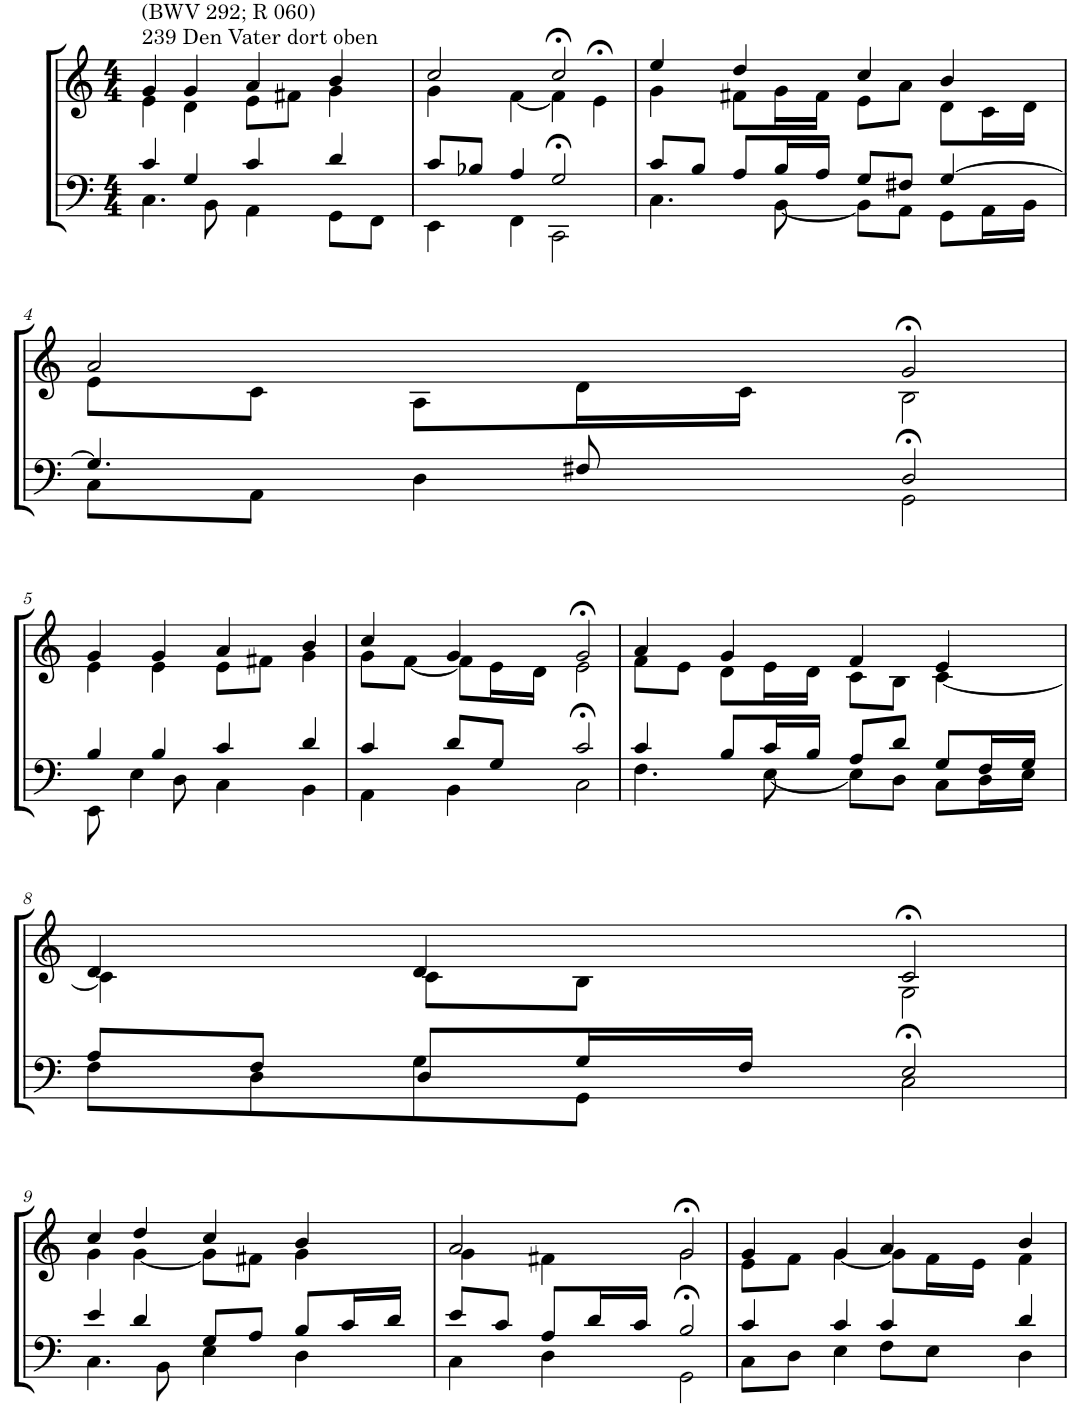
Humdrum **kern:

**kern	**kern
*part2	*part1
*staff2	*staff1
*I"Tenor/Baß	*I"Sopran/Alt
*clefF4	*clefG2
*k[]	*k[]
*M4/4	*M4/4
=1	=1
*^	*^
!	!	!LO:TX:a:t=239 Den Vater dort oben	!
!	!	!LO:TX:a:t=(BWV 292; R 060)	!
4c/	4.C\	4g/	4e\
4G/	.	4g/	4d\
.	8BB\	.	.
4c/	4AA\	4a/	8e\L
.	.	.	8f#X\J
4d/	8GG\L	4b/	4g\
.	8FF\J	.	.
=2	=2	=2	=2
8c/L	4EE\	2cc/	4g\
8B-X/J	.	.	.
4A/	4FF\	.	[4f\
2G/	2CC>\	2cc>/	4f\]
.	.	.	4e>\
=3	=3	=3	=3
8c/L	4.C\	4ee/	4g\
8B/J	.	.	.
8A/L	.	4dd/	8f#X\L
16B/L	[8BB\	.	16g\L
16A/JJ	.	.	16f#\JJ
8G/L	8BB\L]	4cc/	8e\L
8F#X/J	8AA\J	.	8a\J
[4G/	8GG\L	4b/	8d\L
.	16AA\L	.	16c\L
.	16BB\JJ	.	16d\JJ
!!LO:LB:g=z	!!
=4	=4	=4	=4
4.G/]	8C\L	2a/	8e\L
.	8AA\J	.	8c\J
.	4D\	.	8A\L
8F#X/	.	.	16d\L
.	.	.	16c\JJ
2D/	2GG>\	2g>/	2B\
!!LO:LB:g=z	!!
=5	=5	=5	=5
4B/	8EE\	4g/	4e\
.	4E\	.	.
4B/	.	4g/	4e\
.	8D\	.	.
4c/	4C\	4a/	8e\L
.	.	.	8f#X\J
4d/	4BB\	4b/	4g\
=6	=6	=6	=6
4c/	4AA\	4cc/	8g\L
.	.	.	[8f\J
8d/L	4BB\	4g/	8f\L]
8G/J	.	.	16e\L
.	.	.	16d\JJ
2c/	2C>\	2g>/	2e\
=7	=7	=7	=7
4c/	4.F\	4a/	8f\L
.	.	.	8e\J
8B/L	.	4g/	8d\L
16c/L	[8E\	.	16e\L
16B/JJ	.	.	16d\JJ
8A/L	8E\L]	4f/	8c\L
8d/J	8D\J	.	8B\J
8G/L	8C\L	4e/	[4c\
16F/L	16D\L	.	.
16G/JJ	16E\JJ	.	.
!!LO:LB:g=z	!!
=8	=8	=8	=8
8A/L	8F\L	4d/	4c\]
8F/J	8D\	.	.
8D/L	8G\	4d/	8c\L
16G/L	8GG\J	.	8B\J
16F/JJ	.	.	.
2E/	2C>\	2c>/	2G\
!!LO:LB:g=z	!!
=9	=9	=9	=9
4e/	4.C\	4cc/	4g\
4d/	.	4dd/	[4g\
.	8BB\	.	.
8G/L	4E\	4cc/	8g\L]
8A/J	.	.	8f#X\J
8B/L	4D\	4b/	4g\
16c/L	.	.	.
16d/JJ	.	.	.
=10	=10	=10	=10
8e/L	4C\	2a/	4g\
8c/J	.	.	.
8A/L	4D\	.	4f#X\
16d/L	.	.	.
16c/JJ	.	.	.
2B/	2GG>\	2g>/	2g\
=11	=11	=11	=11
4c/	8C\L	4g/	8e\L
.	8D\J	.	8f\J
4c/	4E\	4g/	[4g\
4c/	8F\L	4a/	8g\L]
.	8E\J	.	16f\L
.	.	.	16e\JJ
4d/	4D\	4b/	4f\
*v	*v	*	*
*	*v	*v
=	=
*-	*-
